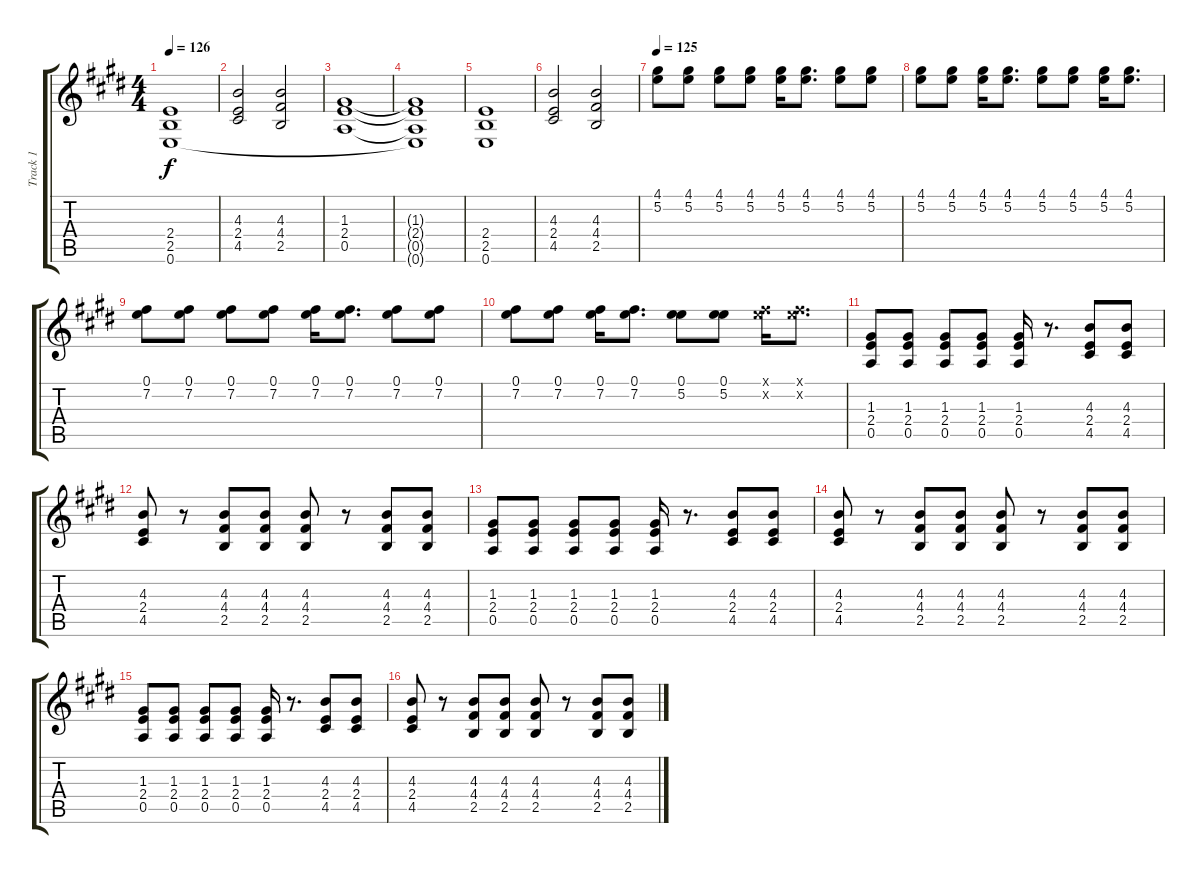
\track ("Track 1" "Track 1") {instrument distortionguitar}
\staff {score tabs}
\tuning (E4 B3 G3 D3 A2 E2) {hide}
\ts (4 4)
\tempo 126
\clef g2
\ks e
(2.4 2.5 0.6).1{dy f} |
(4.3 2.4 4.5).2 (4.3 4.4 2.5).2 |
(1.3 2.4 0.5).1 |
(1.3{t} 2.4{t} 0.5{t} 0.6{t}).1 |
(2.4 2.5 0.6).1 |
(4.3 2.4 4.5).2 (4.3 4.4 2.5).2 |
\tempo 125
(4.1 5.2).8 (4.1 5.2).8 (4.1 5.2).8 (4.1 5.2).8 (4.1 5.2).16 (4.1 5.2).8{d} (4.1 5.2).8 (4.1 5.2).8 |
(4.1 5.2).8 (4.1 5.2).8 (4.1 5.2).16 (4.1 5.2).8{d} (4.1 5.2).8 (4.1 5.2).8 (4.1 5.2).16 (4.1 5.2).8{d} |
(0.1 7.2).8 (0.1 7.2).8 (0.1 7.2).8 (0.1 7.2).8 (0.1 7.2).16 (0.1 7.2).8{d} (0.1 7.2).8 (0.1 7.2).8 |
(0.1 7.2).8 (0.1 7.2).8 (0.1 7.2).16 (0.1 7.2).8{d} (0.1 5.2).8 (0.1 5.2).8 (0.1{x} 7.2{x}).16 (0.1{x} 7.2{x}).8{d} |
(1.3 2.4 0.5).8 (1.3 2.4 0.5).8 (1.3 2.4 0.5).8 (1.3 2.4 0.5).8 (1.3 2.4 0.5).16 r.8{d} (4.3 2.4 4.5).8 (4.3 2.4 4.5).8 |
(4.3 2.4 4.5).8 r.8 (4.3 4.4 2.5).8 (4.3 4.4 2.5).8 (4.3 4.4 2.5).8 r.8 (4.3 4.4 2.5).8 (4.3 4.4 2.5).8 |
(1.3 2.4 0.5).8 (1.3 2.4 0.5).8 (1.3 2.4 0.5).8 (1.3 2.4 0.5).8 (1.3 2.4 0.5).16 r.8{d} (4.3 2.4 4.5).8 (4.3 2.4 4.5).8 |
(4.3 2.4 4.5).8 r.8 (4.3 4.4 2.5).8 (4.3 4.4 2.5).8 (4.3 4.4 2.5).8 r.8 (4.3 4.4 2.5).8 (4.3 4.4 2.5).8 |
(1.3 2.4 0.5).8 (1.3 2.4 0.5).8 (1.3 2.4 0.5).8 (1.3 2.4 0.5).8 (1.3 2.4 0.5).16 r.8{d} (4.3 2.4 4.5).8 (4.3 2.4 4.5).8 |
(4.3 2.4 4.5).8 r.8 (4.3 4.4 2.5).8 (4.3 4.4 2.5).8 (4.3 4.4 2.5).8 r.8 (4.3 4.4 2.5).8 (4.3 4.4 2.5).8
